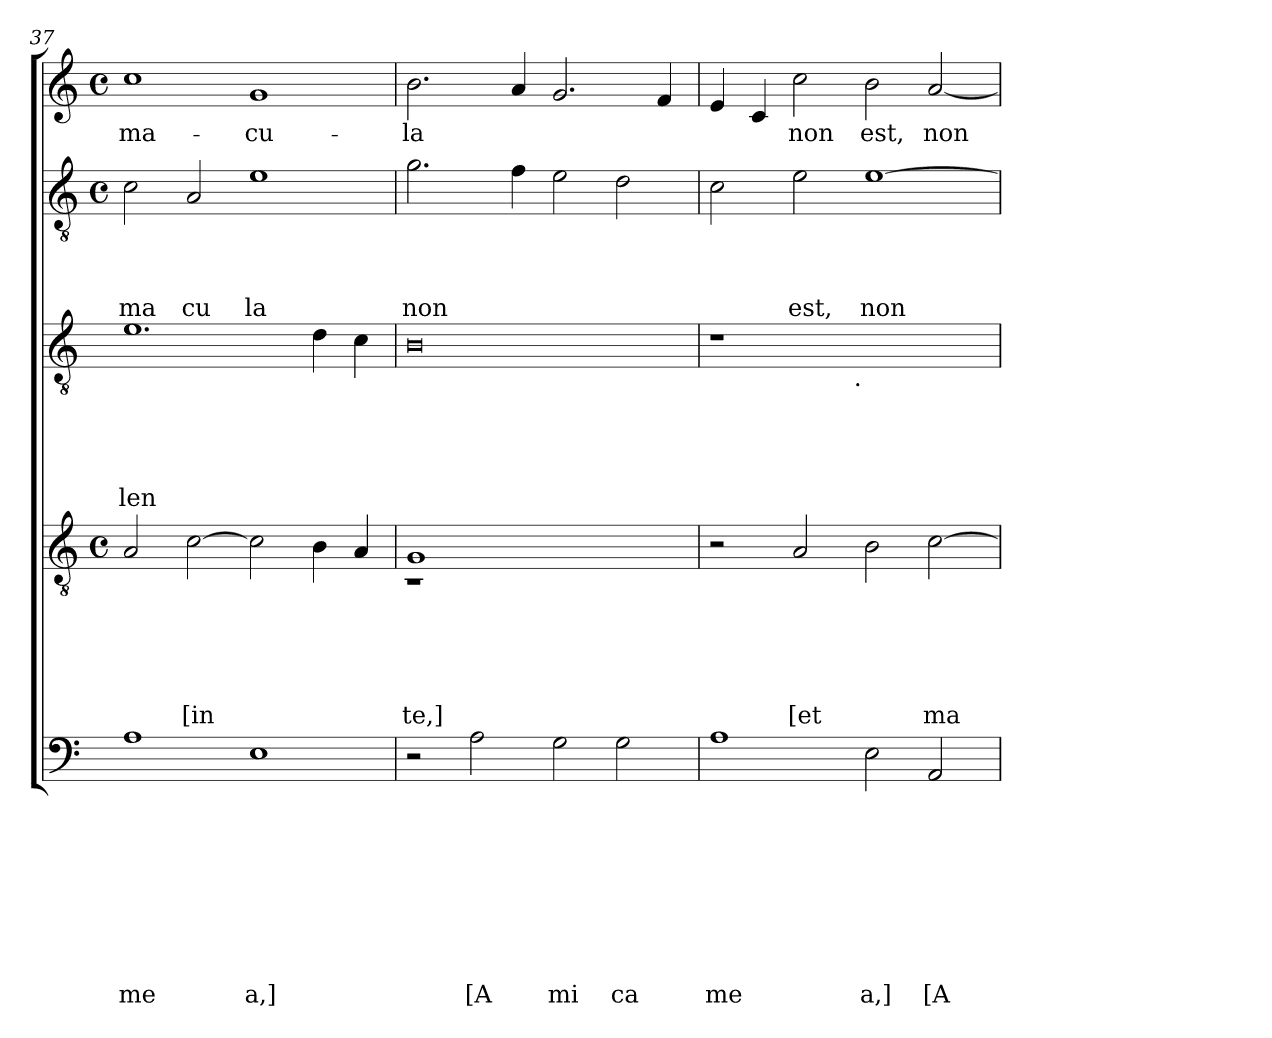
**kern	**text	**text	**text	**text	**text	**text	**text	**text	**text	**kern	**text	**text	**text	**text	**text	**text	**kern	**text	**text	**text	**text	**text	**kern	**text	**text	**text	**text	**kern	**text
*part5	*part5	*part5	*part5	*part5	*part5	*part5	*part5	*part5	*part5	*part4	*part4	*part4	*part4	*part4	*part4	*part4	*part3	*part3	*part3	*part3	*part3	*part3	*part2	*part2	*part2	*part2	*part2	*part1	*part1
*staff5	*staff5	*staff5	*staff5	*staff5	*staff5	*staff5	*staff5	*staff5	*staff5	*staff4	*staff4	*staff4	*staff4	*staff4	*staff4	*staff4	*staff3	*staff3	*staff3	*staff3	*staff3	*staff3	*staff2	*staff2	*staff2	*staff2	*staff2	*staff1	*staff1
*clefF4	*	*	*	*	*	*	*	*	*	*clefGv2	*	*	*	*	*	*	*clefGv2	*	*	*	*	*	*clefGv2	*	*	*	*	*clefG2	*
*k[]	*	*	*	*	*	*	*	*	*	*k[]	*	*	*	*	*	*	*k[]	*	*	*	*	*	*k[]	*	*	*	*	*k[]	*
*C:	*	*	*	*	*	*	*	*	*	*C:	*	*	*	*	*	*	*C:	*	*	*	*	*	*C:	*	*	*	*	*C:	*
*	*	*	*	*	*	*	*	*	*	*M4/4	*	*	*	*	*	*	*	*	*	*	*	*	*M4/4	*	*	*	*	*M4/4	*
*	*	*	*	*	*	*	*	*	*	*met(c)	*	*	*	*	*	*	*	*	*	*	*	*	*met(c)	*	*	*	*	*met(c)	*
=37	=37	=37	=37	=37	=37	=37	=37	=37	=37	=37	=37	=37	=37	=37	=37	=37	=37	=37	=37	=37	=37	=37	=37	=37	=37	=37	=37	=37	=37
!	!	!	!	!	!	!	!	!	!LO:LY:b	!	!	!	!	!	!	!	!	!	!	!	!	!LO:LY:b	!	!	!	!	!LO:LY:b	!	!LO:LY:b
1A	.	.	.	.	.	.	.	.	me	2A/	.	.	.	.	.	.	1.e	.	.	.	.	len	2c\	.	.	.	ma	1cc	ma-
!	!	!	!	!	!	!	!	!	!	!	!	!	!	!	!	!LO:LY:b	!	!	!	!	!	!	!	!	!	!	!LO:LY:b	!	!
.	.	.	.	.	.	.	.	.	.	[>2c\	.	.	.	.	.	[in	.	.	.	.	.	.	2A/	.	.	.	cu	.	.
!	!	!	!	!	!	!	!	!	!LO:LY:b	!	!	!	!	!	!	!	!	!	!	!	!	!	!	!	!	!	!LO:LY:b	!	!LO:LY:b
1E	.	.	.	.	.	.	.	.	a,]	2c\]	.	.	.	.	.	.	.	.	.	.	.	.	1e	.	.	.	la	1g	-cu-
.	.	.	.	.	.	.	.	.	.	4B\	.	.	.	.	.	.	4d\	.	.	.	.	.	.	.	.	.	.	.	.
.	.	.	.	.	.	.	.	.	.	4A/	.	.	.	.	.	.	4c\	.	.	.	.	.	.	.	.	.	.	.	.
!!LO:PB:g=z
=38	=38	=38	=38	=38	=38	=38	=38	=38	=38	=38	=38	=38	=38	=38	=38	=38	=38	=38	=38	=38	=38	=38	=38	=38	=38	=38	=38	=38	=38
*	*	*	*	*	*	*	*	*	*	*^	*	*	*	*	*	*	*	*	*	*	*	*	*	*	*	*	*	*	*
!	!	!	!	!	!	!	!	!	!	!	!LO:N:vis=1	!	!	!	!	!	!LO:LY:b	!	!	!	!	!	!	!	!	!	!	!LO:LY:b	!	!LO:LY:b
2r	.	.	.	.	.	.	.	.	.	1G	0rC	.	.	.	.	.	te,]	0B	.	.	.	.	.	2.g\	.	.	.	non	2.b\	-la
!	!	!	!	!	!	!	!	!	!LO:LY:b	!	!	!	!	!	!	!	!	!	!	!	!	!	!	!	!	!	!	!	!	!
2A\	.	.	.	.	.	.	.	.	[A	.	.	.	.	.	.	.	.	.	.	.	.	.	.	.	.	.	.	.	.	.
.	.	.	.	.	.	.	.	.	.	.	.	.	.	.	.	.	.	.	.	.	.	.	.	4f\	.	.	.	.	4a/	.
!	!	!	!	!	!	!	!	!	!LO:LY:b	!	!	!	!	!	!	!	!	!	!	!	!	!	!	!	!	!	!	!	!	!
2G\	.	.	.	.	.	.	.	.	mi	1ryy	.	.	.	.	.	.	.	.	.	.	.	.	.	2e\	.	.	.	.	2.g/	.
!	!	!	!	!	!	!	!	!	!LO:LY:b	!	!	!	!	!	!	!	!	!	!	!	!	!	!	!	!	!	!	!	!	!
2G\	.	.	.	.	.	.	.	.	ca	.	.	.	.	.	.	.	.	.	.	.	.	.	.	2d\	.	.	.	.	.	.
.	.	.	.	.	.	.	.	.	.	.	.	.	.	.	.	.	.	.	.	.	.	.	.	.	.	.	.	.	4f/	.
*	*	*	*	*	*	*	*	*	*	*v	*v	*	*	*	*	*	*	*	*	*	*	*	*	*	*	*	*	*	*	*
=39	=39	=39	=39	=39	=39	=39	=39	=39	=39	=39	=39	=39	=39	=39	=39	=39	=39	=39	=39	=39	=39	=39	=39	=39	=39	=39	=39	=39	=39
!	!	!	!	!	!	!	!	!	!LO:LY:b	!	!	!	!	!	!	!	!	!	!	!	!	!	!	!	!	!	!	!	!
*	*	*	*	*	*	*	*	*	*	*	*	*	*	*	*	*	*^	*	*	*	*	*	*	*	*	*	*	*	*
1A	.	.	.	.	.	.	.	.	me	2r	.	.	.	.	.	.	1r	2ryy	.	.	.	.	.	2c\	.	.	.	.	4e/	.
.	.	.	.	.	.	.	.	.	.	.	.	.	.	.	.	.	.	.	.	.	.	.	.	.	.	.	.	.	4c/	.
!	!	!	!	!	!	!	!	!	!	!	!	!	!	!	!	!LO:LY:b	!	!	!	!	!	!	!	!	!	!	!	!LO:LY:b	!	!LO:LY:b
.	.	.	.	.	.	.	.	.	.	2A/	.	.	.	.	.	[et	.	4...ryy	.	.	.	.	.	2e\	.	.	.	est,	2cc\	non
!	!	!	!	!	!	!	!	!	!	!	!	!	!	!	!	!	!	!LO:TX:b:t=.	!	!	!	!	!	!	!	!	!	!	!	!
.	.	.	.	.	.	.	.	.	.	.	.	.	.	.	.	.	.	1ryy	.	.	.	.	.	.	.	.	.	.	.	.
!	!	!	!	!	!	!	!	!	!LO:LY:b	!	!	!	!	!	!	!	!	!	!	!	!	!	!	!	!	!	!	!LO:LY:b	!	!LO:LY:b
2E\	.	.	.	.	.	.	.	.	a,]	2B\	.	.	.	.	.	.	1ryy	.	.	.	.	.	.	[>1e	.	.	.	non	2b\	est,
!	!	!	!	!	!	!	!	!	!LO:LY:b	!	!	!	!	!	!	!LO:LY:b	!	!	!	!	!	!	!	!	!	!	!	!	!	!LO:LY:b
2AA/	.	.	.	.	.	.	.	.	[A	[>2c\	.	.	.	.	.	ma-	.	.	.	.	.	.	.	.	.	.	.	.	[<2a/	non
.	.	.	.	.	.	.	.	.	.	.	.	.	.	.	.	.	.	32ryy	.	.	.	.	.	.	.	.	.	.	.	.
*	*	*	*	*	*	*	*	*	*	*	*	*	*	*	*	*	*v	*v	*	*	*	*	*	*	*	*	*	*	*	*
=	=	=	=	=	=	=	=	=	=	=	=	=	=	=	=	=	=	=	=	=	=	=	=	=	=	=	=	=	=
*-	*-	*-	*-	*-	*-	*-	*-	*-	*-	*-	*-	*-	*-	*-	*-	*-	*-	*-	*-	*-	*-	*-	*-	*-	*-	*-	*-	*-	*-
